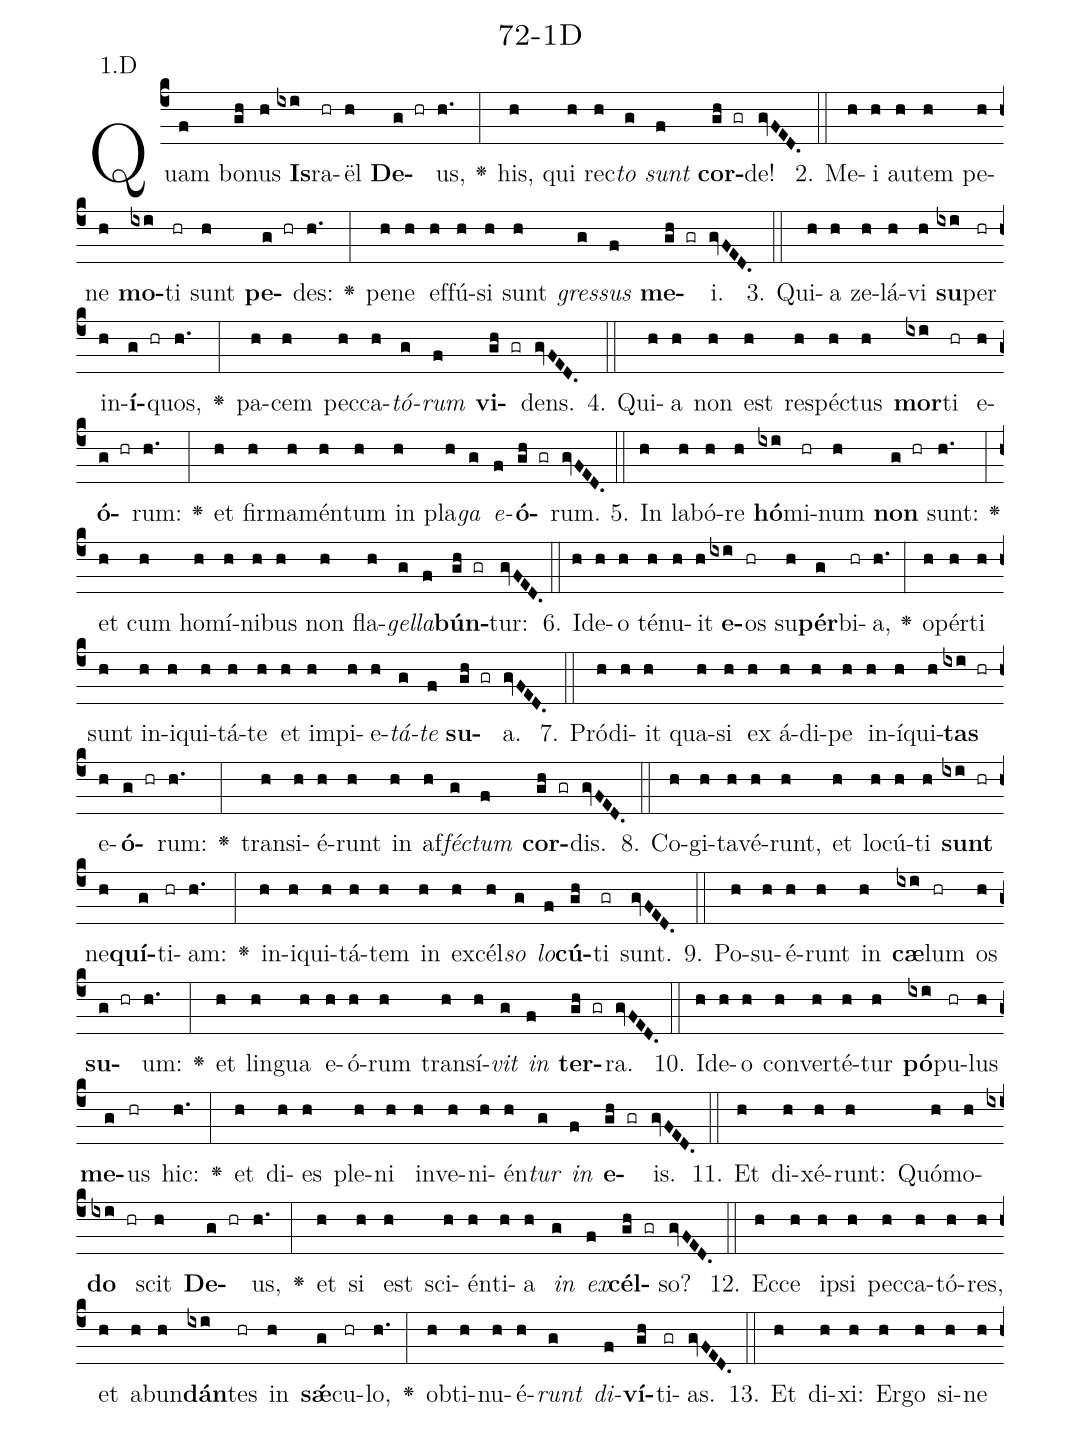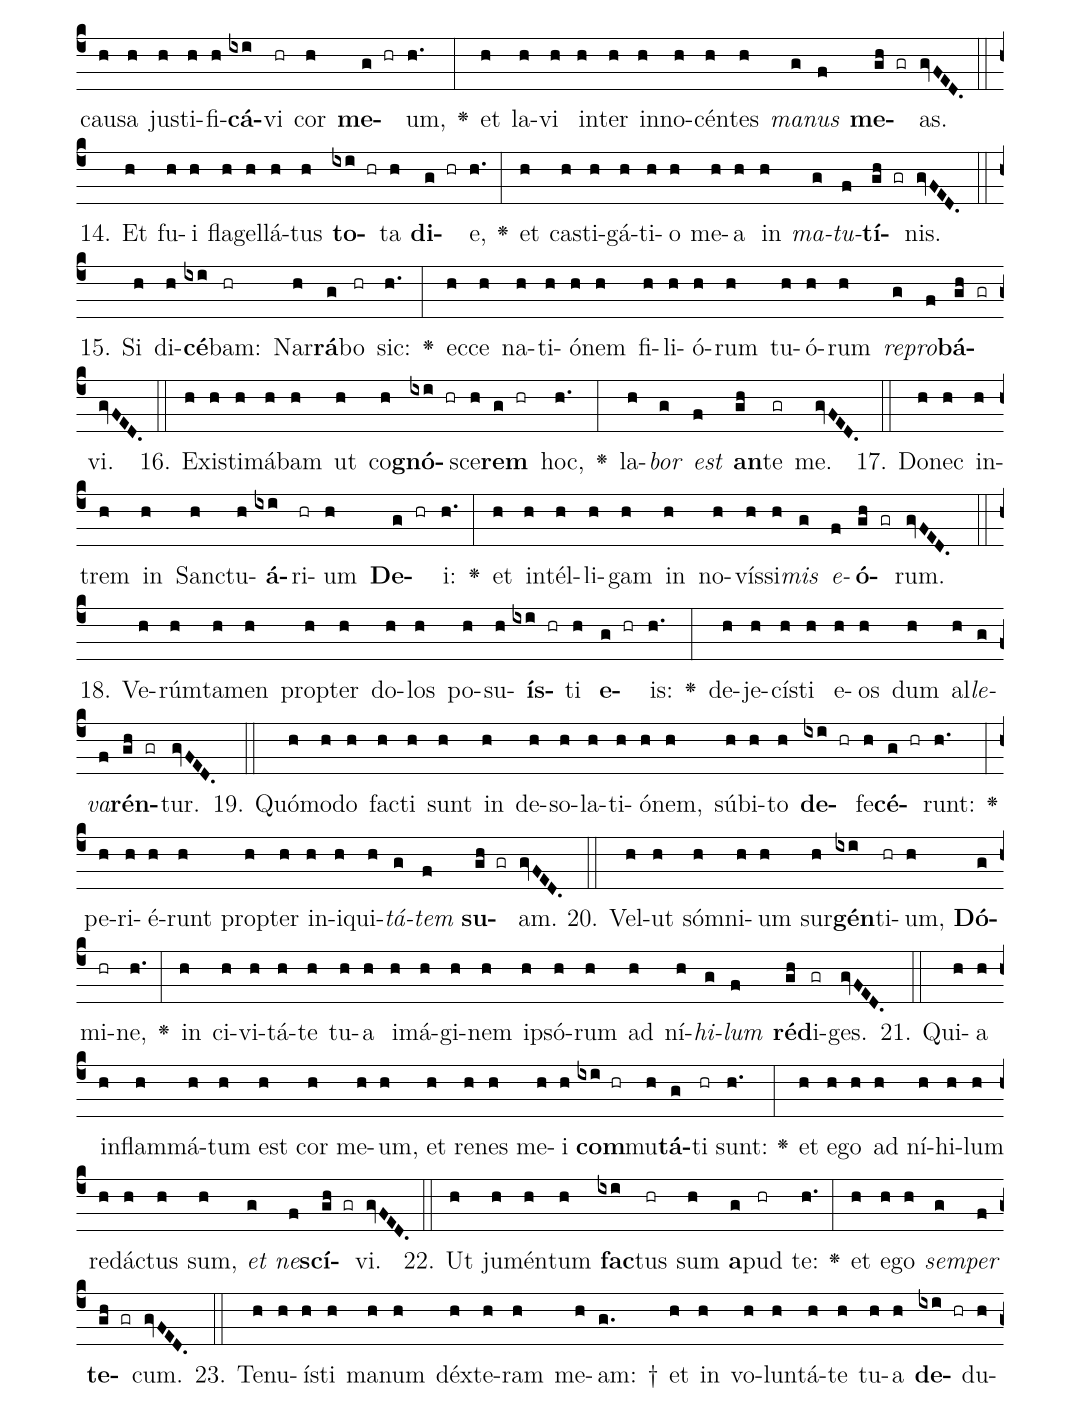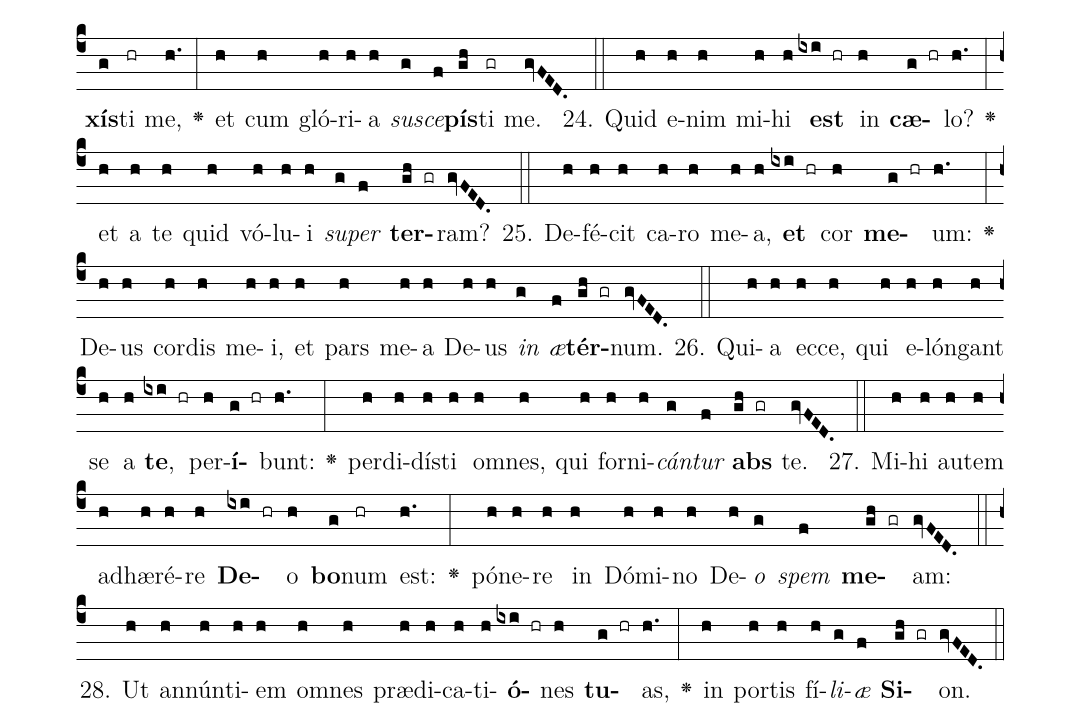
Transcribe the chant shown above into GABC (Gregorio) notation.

name: 72-1D;
annotation: 1.D;
%%
(c4)Quam(f) bo(gh)nus(h) <b>Is</b>(ixi)ra(hr)ël(h) <b>De</b>(g hr)us,(h.) <v>\greheightstar</v>(:) his,(h) qui(h) rec(h)<i>to</i>(g) <i>sunt</i>(f) <b>cor</b>(gh gr)de!(gvFED.) (::)
2. Me(h)i(h) au(h)tem(h) pe(h)ne(h) <b>mo</b>(ixi)ti(hr) sunt(h) <b>pe</b>(g hr)des:(h.) <v>\greheightstar</v>(:) pe(h)ne(h) ef(h)fú(h)si(h) sunt(h) <i>gres</i>(g)<i>sus</i>(f) <b>me</b>(gh gr)i.(gvFED.) (::)
3. Qui(h)a(h) ze(h)lá(h)vi(h) <b>su</b>(ixi)per(hr) in(h)<b>í</b>(g hr)quos,(h.) <v>\greheightstar</v>(:) pa(h)cem(h) pec(h)ca(h)<i>tó</i>(g)<i>rum</i>(f) <b>vi</b>(gh gr)dens.(gvFED.) (::)
4. Qui(h)a(h) non(h) est(h) re(h)spéc(h)tus(h) <b>mor</b>(ixi)ti(hr) e(h)<b>ó</b>(g hr)rum:(h.) <v>\greheightstar</v>(:) et(h) fir(h)ma(h)mén(h)tum(h) in(h) pla(h)<i>ga</i>(g) <i>e</i>(f)<b>ó</b>(gh gr)rum.(gvFED.) (::)
5. In(h) la(h)bó(h)re(h) <b>hó</b>(ixi)mi(hr)num(h) <b>non</b>(g hr) sunt:(h.) <v>\greheightstar</v>(:) et(h) cum(h) ho(h)mí(h)ni(h)bus(h) non(h) fla(h)<i>gel</i>(g)<i>la</i>(f)<b>bún</b>(gh gr)tur:(gvFED.) (::)
6. Id(h)e(h)o(h) té(h)nu(h)it(h) <b>e</b>(ixi)os(hr) su(h)<b>pér</b>(g)bi(hr)a,(h.) <v>\greheightstar</v>(:) o(h)pér(h)ti(h) sunt(h) in(h)i(h)qui(h)tá(h)te(h) et(h) im(h)pi(h)e(h)<i>tá</i>(g)<i>te</i>(f) <b>su</b>(gh gr)a.(gvFED.) (::)
7. Pród(h)i(h)it(h) qua(h)si(h) ex(h) á(h)di(h)pe(h) in(h)í(h)qui(h)<b>tas</b>(ixi hr) e(h)<b>ó</b>(g hr)rum:(h.) <v>\greheightstar</v>(:) trans(h)i(h)é(h)runt(h) in(h) af(h)<i>féc</i>(g)<i>tum</i>(f) <b>cor</b>(gh gr)dis.(gvFED.) (::)
8. Co(h)gi(h)ta(h)vé(h)runt,(h) et(h) lo(h)cú(h)ti(h) <b>sunt</b>(ixi hr) ne(h)<b>quí</b>(g)ti(hr)am:(h.) <v>\greheightstar</v>(:) in(h)i(h)qui(h)tá(h)tem(h) in(h) ex(h)cél(h)<i>so</i>(g) <i>lo</i>(f)<b>cú</b>(gh)ti(gr) sunt.(gvFED.) (::)
9. Po(h)su(h)é(h)runt(h) in(h) <b>cæ</b>(ixi)lum(hr) os(h) <b>su</b>(g hr)um:(h.) <v>\greheightstar</v>(:) et(h) lin(h)gua(h) e(h)ó(h)rum(h) trans(h)í(h)<i>vit</i>(g) <i>in</i>(f) <b>ter</b>(gh gr)ra.(gvFED.) (::)
10. Id(h)e(h)o(h) con(h)ver(h)té(h)tur(h) <b>pó</b>(ixi)pu(hr)lus(h) <b>me</b>(g)us(hr) hic:(h.) <v>\greheightstar</v>(:) et(h) di(h)es(h) ple(h)ni(h) in(h)ve(h)ni(h)én(h)<i>tur</i>(g) <i>in</i>(f) <b>e</b>(gh gr)is.(gvFED.) (::)
11. Et(h) di(h)xé(h)runt:(h) Quó(h)mo(h)<b>do</b>(ixi hr) scit(h) <b>De</b>(g hr)us,(h.) <v>\greheightstar</v>(:) et(h) si(h) est(h) sci(h)én(h)ti(h)a(h) <i>in</i>(g) <i>ex</i>(f)<b>cél</b>(gh gr)so?(gvFED.) (::)
12. Ec(h)ce(h) ip(h)si(h) pec(h)ca(h)tó(h)res,(h) et(h) ab(h)un(h)<b>dán</b>(ixi)tes(hr) in(h) <b>sǽ</b>(g)cu(hr)lo,(h.) <v>\greheightstar</v>(:) ob(h)ti(h)nu(h)é(h)<i>runt</i>(g) <i>di</i>(f)<b>ví</b>(gh)ti(gr)as.(gvFED.) (::)
13. Et(h) di(h)xi:(h) Er(h)go(h) si(h)ne(h) cau(h)sa(h) jus(h)ti(h)fi(h)<b>cá</b>(ixi)vi(hr) cor(h) <b>me</b>(g hr)um,(h.) <v>\greheightstar</v>(:) et(h) la(h)vi(h) in(h)ter(h) in(h)no(h)cén(h)tes(h) <i>ma</i>(g)<i>nus</i>(f) <b>me</b>(gh gr)as.(gvFED.) (::)
14. Et(h) fu(h)i(h) fla(h)gel(h)lá(h)tus(h) <b>to</b>(ixi hr)ta(h) <b>di</b>(g hr)e,(h.) <v>\greheightstar</v>(:) et(h) cas(h)ti(h)gá(h)ti(h)o(h) me(h)a(h) in(h) <i>ma</i>(g)<i>tu</i>(f)<b>tí</b>(gh gr)nis.(gvFED.) (::)
15. Si(h) di(h)<b>cé</b>(ixi)bam:(hr) Nar(h)<b>rá</b>(g)bo(hr) sic:(h.) <v>\greheightstar</v>(:) ec(h)ce(h) na(h)ti(h)ó(h)nem(h) fi(h)li(h)ó(h)rum(h) tu(h)ó(h)rum(h) <i>re</i>(g)<i>pro</i>(f)<b>bá</b>(gh gr)vi.(gvFED.) (::)
16. Ex(h)is(h)ti(h)má(h)bam(h) ut(h) co(h)<b>gnó</b>(ixi hr)sce(h)<b>rem</b>(g hr) hoc,(h.) <v>\greheightstar</v>(:) la(h)<i>bor</i>(g) <i>est</i>(f) <b>an</b>(gh)te(gr) me.(gvFED.) (::)
17. Do(h)nec(h) in(h)trem(h) in(h) Sanc(h)tu(h)<b>á</b>(ixi)ri(hr)um(h) <b>De</b>(g hr)i:(h.) <v>\greheightstar</v>(:) et(h) in(h)tél(h)li(h)gam(h) in(h) no(h)vís(h)si(h)<i>mis</i>(g) <i>e</i>(f)<b>ó</b>(gh gr)rum.(gvFED.) (::)
18. Ve(h)rúm(h)ta(h)men(h) prop(h)ter(h) do(h)los(h) po(h)su(h)<b>ís</b>(ixi hr)ti(h) <b>e</b>(g hr)is:(h.) <v>\greheightstar</v>(:) de(h)je(h)cís(h)ti(h) e(h)os(h) dum(h) al(h)<i>le</i>(g)<i>va</i>(f)<b>rén</b>(gh gr)tur.(gvFED.) (::)
19. Quó(h)mo(h)do(h) fac(h)ti(h) sunt(h) in(h) de(h)so(h)la(h)ti(h)ó(h)nem,(h) súb(h)i(h)to(h) <b>de</b>(ixi hr)fe(h)<b>cé</b>(g hr)runt:(h.) <v>\greheightstar</v>(:) pe(h)ri(h)é(h)runt(h) prop(h)ter(h) in(h)i(h)qui(h)<i>tá</i>(g)<i>tem</i>(f) <b>su</b>(gh gr)am.(gvFED.) (::)
20. Vel(h)ut(h) sóm(h)ni(h)um(h) sur(h)<b>gén</b>(ixi)ti(hr)um,(h) <b>Dó</b>(g)mi(hr)ne,(h.) <v>\greheightstar</v>(:) in(h) ci(h)vi(h)tá(h)te(h) tu(h)a(h) i(h)má(h)gi(h)nem(h) ip(h)só(h)rum(h) ad(h) ní(h)<i>hi</i>(g)<i>lum</i>(f) <b>réd</b>(gh)i(gr)ges.(gvFED.) (::)
21. Qui(h)a(h) in(h)flam(h)má(h)tum(h) est(h) cor(h) me(h)um,(h) et(h) re(h)nes(h) me(h)i(h) <b>com</b>(ixi hr)mu(h)<b>tá</b>(g)ti(hr) sunt:(h.) <v>\greheightstar</v>(:) et(h) e(h)go(h) ad(h) ní(h)hi(h)lum(h) red(h)ác(h)tus(h) sum,(h) <i>et</i>(g) <i>ne</i>(f)<b>scí</b>(gh gr)vi.(gvFED.) (::)
22. Ut(h) ju(h)mén(h)tum(h) <b>fac</b>(ixi)tus(hr) sum(h) <b>a</b>(g)pud(hr) te:(h.) <v>\greheightstar</v>(:) et(h) e(h)go(h) <i>sem</i>(g)<i>per</i>(f) <b>te</b>(gh gr)cum.(gvFED.) (::)
23. Te(h)nu(h)ís(h)ti(h) ma(h)num(h) déx(h)te(h)ram(h) me(h)am: †(g.) et(h) in(h) vo(h)lun(h)tá(h)te(h) tu(h)a(h) <b>de</b>(ixi hr)du(h)<b>xís</b>(g)ti(hr) me,(h.) <v>\greheightstar</v>(:) et(h) cum(h) gló(h)ri(h)a(h) <i>su</i>(g)<i>sce</i>(f)<b>pís</b>(gh)ti(gr) me.(gvFED.) (::)
24. Quid(h) e(h)nim(h) mi(h)hi(h) <b>est</b>(ixi hr) in(h) <b>cæ</b>(g hr)lo?(h.) <v>\greheightstar</v>(:) et(h) a(h) te(h) quid(h) vó(h)lu(h)i(h) <i>su</i>(g)<i>per</i>(f) <b>ter</b>(gh gr)ram?(gvFED.) (::)
25. De(h)fé(h)cit(h) ca(h)ro(h) me(h)a,(h) <b>et</b>(ixi hr) cor(h) <b>me</b>(g hr)um:(h.) <v>\greheightstar</v>(:) De(h)us(h) cor(h)dis(h) me(h)i,(h) et(h) pars(h) me(h)a(h) De(h)us(h) <i>in</i>(g) <i>æ</i>(f)<b>tér</b>(gh gr)num.(gvFED.) (::)
26. Qui(h)a(h) ec(h)ce,(h) qui(h) e(h)lón(h)gant(h) se(h) a(h) <b>te</b>,(ixi hr) per(h)<b>í</b>(g hr)bunt:(h.) <v>\greheightstar</v>(:) per(h)di(h)dís(h)ti(h) om(h)nes,(h) qui(h) for(h)ni(h)<i>cán</i>(g)<i>tur</i>(f) <b>abs</b>(gh gr) te.(gvFED.) (::)
27. Mi(h)hi(h) au(h)tem(h) ad(h)hæ(h)ré(h)re(h) <b>De</b>(ixi hr)o(h) <b>bo</b>(g)num(hr) est:(h.) <v>\greheightstar</v>(:) pó(h)ne(h)re(h) in(h) Dó(h)mi(h)no(h) De(h)<i>o</i>(g) <i>spem</i>(f) <b>me</b>(gh gr)am:(gvFED.) (::)
28. Ut(h) an(h)nún(h)ti(h)em(h) om(h)nes(h) præ(h)di(h)ca(h)ti(h)<b>ó</b>(ixi hr)nes(h) <b>tu</b>(g hr)as,(h.) <v>\greheightstar</v>(:) in(h) por(h)tis(h) fí(h)<i>li</i>(g)<i>æ</i>(f) <b>Si</b>(gh gr)on.(gvFED.) (::)
